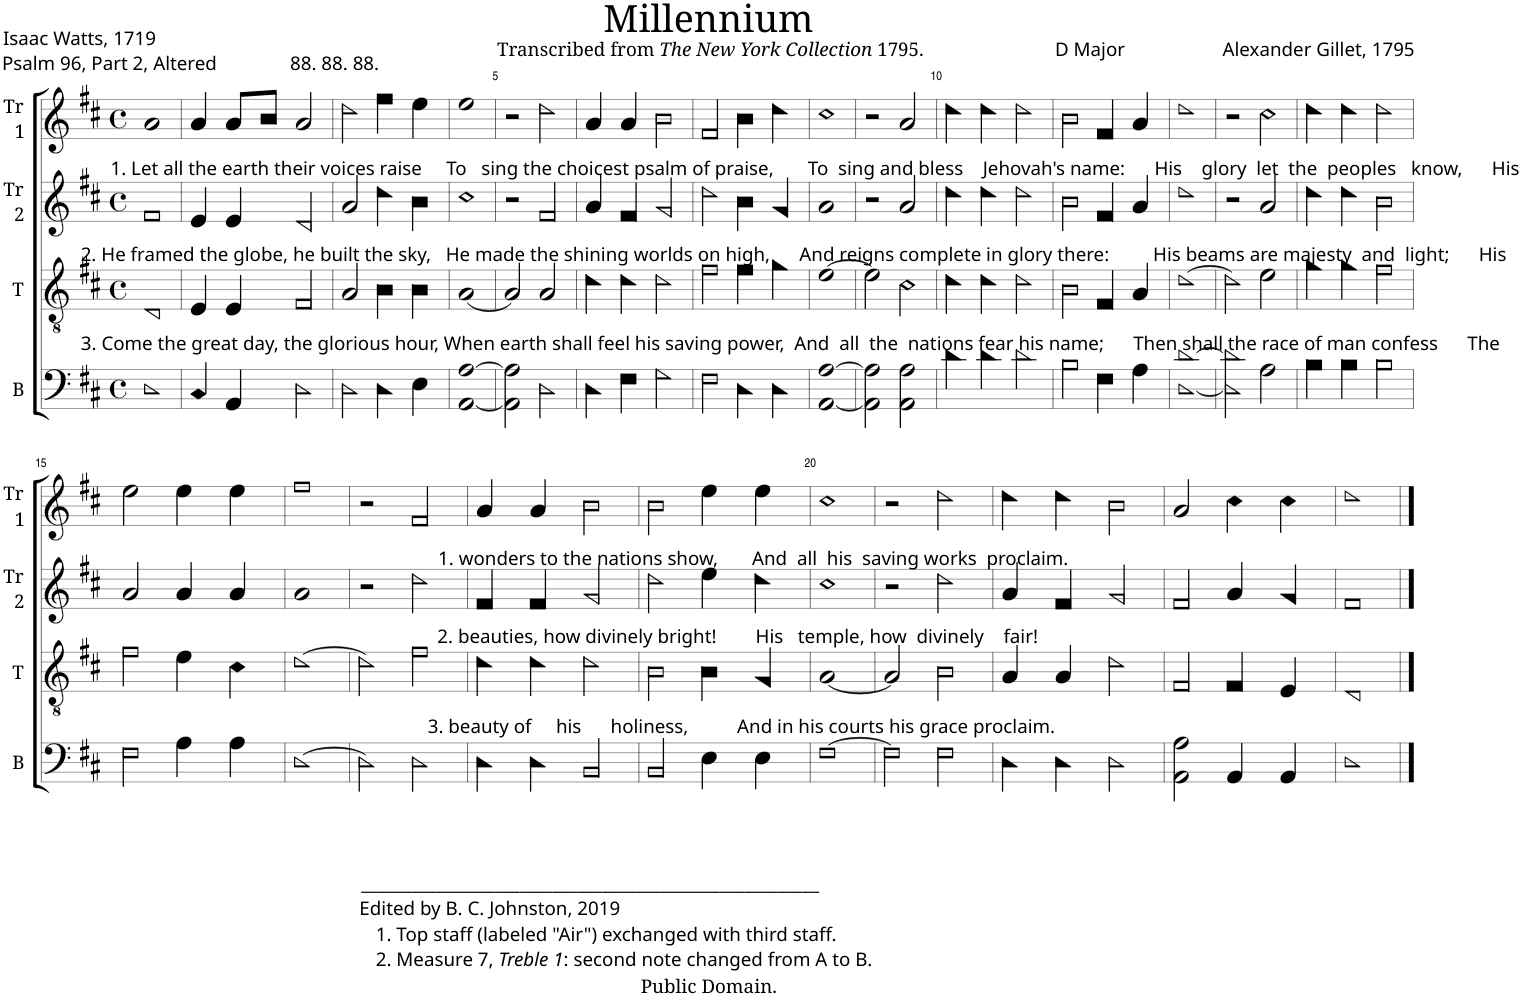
**kern	**kern	**kern	**kern
*part4	*part3	*part2	*part1
*staff4	*staff3	*staff2	*staff1
*I"B	*I"T	*I"Tr 2	*I"Tr 1
*I'B	*I'T	*I'Tr 2	*I'Tr 1
*clefF4	*clefGv2	*clefG2	*clefG2
*k[f#c#]	*k[f#c#]	*k[f#c#]	*k[f#c#]
*M4/4	*M4/4	*M4/4	*M4/4
*met(c)	*met(c)	*met(c)	*met(c)
=1	=1	=1	=1
!	!	!	!LO:TX:b:t=1. Let all the earth their voices raise     To   sing the choicest psalm of praise,       To  sing and bless    Jehovah's name&colon;      His    glory  let  the  peoples   know,      His
!	!	!LO:TX:b:t=2. He framed the globe, he built the sky,   He made the shining worlds on high,      And reigns complete in glory there&colon;         His beams are majesty  and  light;      His	!
!	!LO:TX:b:t=3. Come the great day, the glorious hour, When earth shall feel his saving power,  And  all  the  nations fear his name;      Then shall the race of man confess      The	!	!
1D!	1D!	1f#!	1a!
=2	=2	=2	=2
4C#!/	4E!/	4e!/	4a!/
4AA!/	4E!/	4e!/	8a!/L
.	.	.	8b!/J
2D!\	2F#!/	2d!/	2a!/
=3	=3	=3	=3
2D!\	2A!/	2a!/	2dd!\
4D!\	4B!\	4dd!\	4ff#!\
4E!\	4B!\	4b!\	4ee!\
=4	=4	=4	=4
[1AA! [1A!	[1A!	1cc#!	1ee!
=5	=5	=5	=5
2AA!\] 2A!\]	2A!/]	2r	2r
2D!\	2A!/	2f#!/	2dd!\
=6	=6	=6	=6
4D!\	4d!\	4a!/	4a!/
4F#!\	4d!\	4f#!/	4a!/
2G!\	2d!\	2g!/	2b!\
=7	=7	=7	=7
2F#!\	2f#!\	2dd!\	2f#!/
4D!\	4f#!\	4b!\	4b!\
4D!\	4g!\	4g!/	4dd!\
=8	=8	=8	=8
[1AA! [1A!	[1e!	1a!	1cc#!
=9	=9	=9	=9
2AA!\] 2A!\]	2e!\]	2r	2r
2AA!\ 2A!\	2c#!\	2a!/	2a!/
=10	=10	=10	=10
4d!\	4d!\	4dd!\	4dd!\
4d!\	4d!\	4dd!\	4dd!\
2d!\	2d!\	2dd!\	2dd!\
=11	=11	=11	=11
2B!\	2B!\	2b!\	2b!\
4F#!\	4F#!/	4f#!/	4f#!/
4A!\	4A!/	4a!/	4a!/
=12	=12	=12	=12
[1D! [1d!	[1d!	1dd!	1dd!
=13	=13	=13	=13
2D!\] 2d!\]	2d!\]	2r	2r
2A!\	2e!\	2a!/	2cc#!\
=14	=14	=14	=14
4B!\	4g!\	4dd!\	4dd!\
4B!\	4g!\	4dd!\	4dd!\
2B!\	2f#!\	2b!\	2dd!\
!!LO:LB:g=z
=15	=15	=15	=15
2F#!\	2f#!\	2a!/	2ee!\
4A!\	4e!\	4a!/	4ee!\
4A!\	4c#!\	4a!/	4ee!\
=16	=16	=16	=16
[1D!	[1d!	1a!	1ff#!
=17	=17	=17	=17
2D!\]	2d!\]	2r	2r
2D!\	2f#!\	2dd!\	2f#!/
=18	=18	=18	=18
!	!	!	!LO:TX:b:t=1. wonders to the nations show,       And  all  his  saving works  proclaim.
!	!	!LO:TX:b:t=2. beauties, how divinely bright!        His   temple, how  divinely    fair!	!
!	!LO:TX:b:t=3. beauty of     his      holiness,          And in his courts his grace proclaim.	!	!
4D!\	4d!\	4f#!/	4a!/
4D!\	4d!\	4f#!/	4a!/
2BB!/	2d!\	2g!/	2b!\
=19	=19	=19	=19
!LO:TX:b:t=_______________________________________________________	!	!	!
!LO:TX:b:t=Edited by B. C. Johnston, 2019	!	!	!
!LO:TX:b:t=1. Top staff (labeled "Air") exchanged with third staff.	!	!	!
!LO:TX:b:t=2. Measure 7,	!	!	!
!LO:TX:b:i:t=Treble 1	!	!	!
!LO:TX:b:t=&colon; second note changed from A to B.	!	!	!
2BB!/	2B!\	2dd!\	2b!\
4E!\	4B!\	4ee!\	4ee!\
4E!\	4G!/	4dd!\	4ee!\
=20	=20	=20	=20
[1F#!	[1A!	1cc#!	1cc#!
=21	=21	=21	=21
2F#!\]	2A!/]	2r	2r
2F#!\	2B!\	2dd!\	2dd!\
=22	=22	=22	=22
4D!\	4A!/	4a!/	4dd!\
4D!\	4A!/	4f#!/	4dd!\
2D!\	2d!\	2g!/	2b!\
=23	=23	=23	=23
2AA!\ 2A!\	2F#!/	2f#!/	2a!/
4AA!/	4F#!/	4a!/	4cc#!\
4AA!/	4E!/	4g!/	4cc#!\
=24	=24	=24	=24
1D!	1D!	1f#!	1dd!
==	==	==	==
*-	*-	*-	*-
